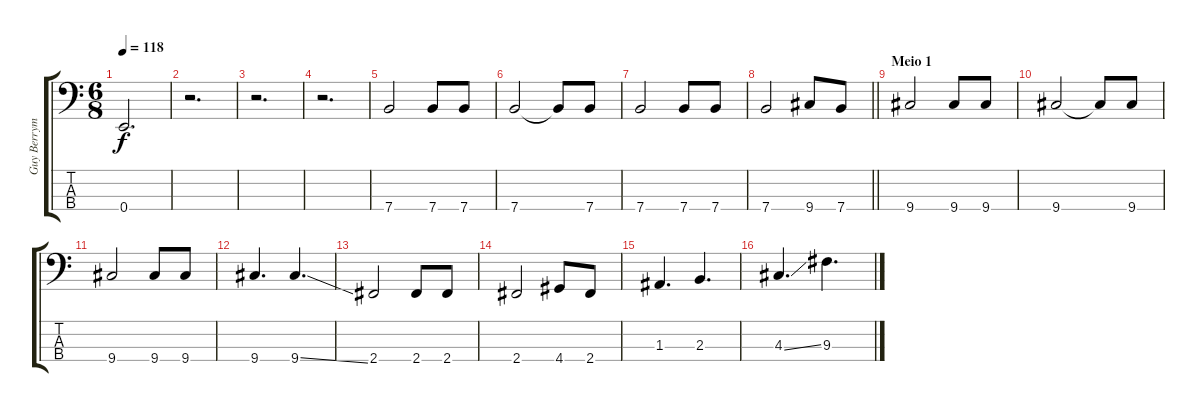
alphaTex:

\track ("Guy Berryman (baixo)" "Guy Berrym") {instrument electricbasspick}
\staff {score tabs}
\tuning (G2 D2 A1 E1) {hide}
\ts (6 8)
\tempo 118
\clef f4
\ks c
0.4.2{d dy f} |
r.2{d} |
r.2{d} |
r.2{d} |
7.4.2 7.4.8 7.4.8 |
7.4.2 7.4{t}.8 7.4.8 |
7.4.2 7.4.8 7.4.8 |
\barLineRight lightlight
7.4.2 9.4.8 7.4.8 |
\section ("" "Meio 1")
9.4.2 9.4.8 9.4.8 |
9.4.2 9.4{t}.8 9.4.8 |
9.4.2 9.4.8 9.4.8 |
9.4.4{d} 9.4{ss}.4{d} |
2.4.2 2.4.8 2.4.8 |
2.4.2 4.4.8 2.4.8 |
1.3.4{d} 2.3.4{d} |
4.3{ss}.4{d} 9.3{ss}.4{d}
